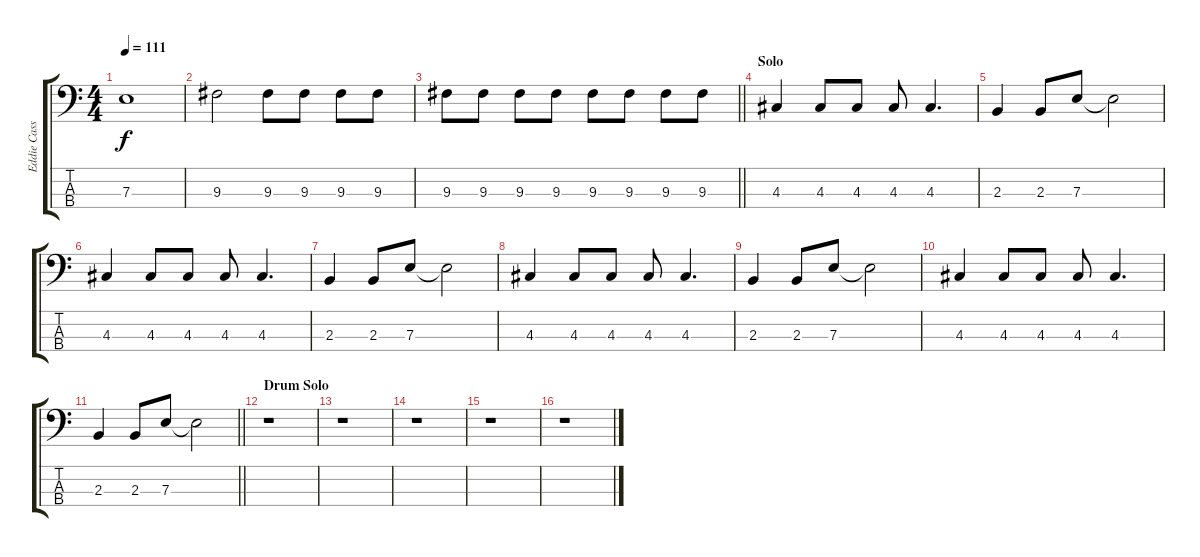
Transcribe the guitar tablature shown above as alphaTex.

\track ("Eddie Cassillas" "Eddie Cass") {instrument electricbasspick}
\staff {score tabs}
\tuning (G2 D2 A1 D1) {hide}
\ts (4 4)
\tempo 111
\clef f4
\ks c
7.3.1{dy f} |
9.3.2 9.3.8 9.3.8 9.3.8 9.3.8 |
\barLineRight lightlight
9.3.8 9.3.8 9.3.8 9.3.8 9.3.8 9.3.8 9.3.8 9.3.8 |
\section ("" "Solo")
4.3.4 4.3.8 4.3.8 4.3.8 4.3.4{d} |
2.3.4 2.3.8 7.3.8 7.3{t}.2 |
4.3.4 4.3.8 4.3.8 4.3.8 4.3.4{d} |
2.3.4 2.3.8 7.3.8 7.3{t}.2 |
4.3.4 4.3.8 4.3.8 4.3.8 4.3.4{d} |
2.3.4 2.3.8 7.3.8 7.3{t}.2 |
4.3.4 4.3.8 4.3.8 4.3.8 4.3.4{d} |
\barLineRight lightlight
2.3.4 2.3.8 7.3.8 7.3{t}.2 |
\section ("" "Drum Solo")
r.1 |
r.1 |
r.1 |
r.1 |
r.1
